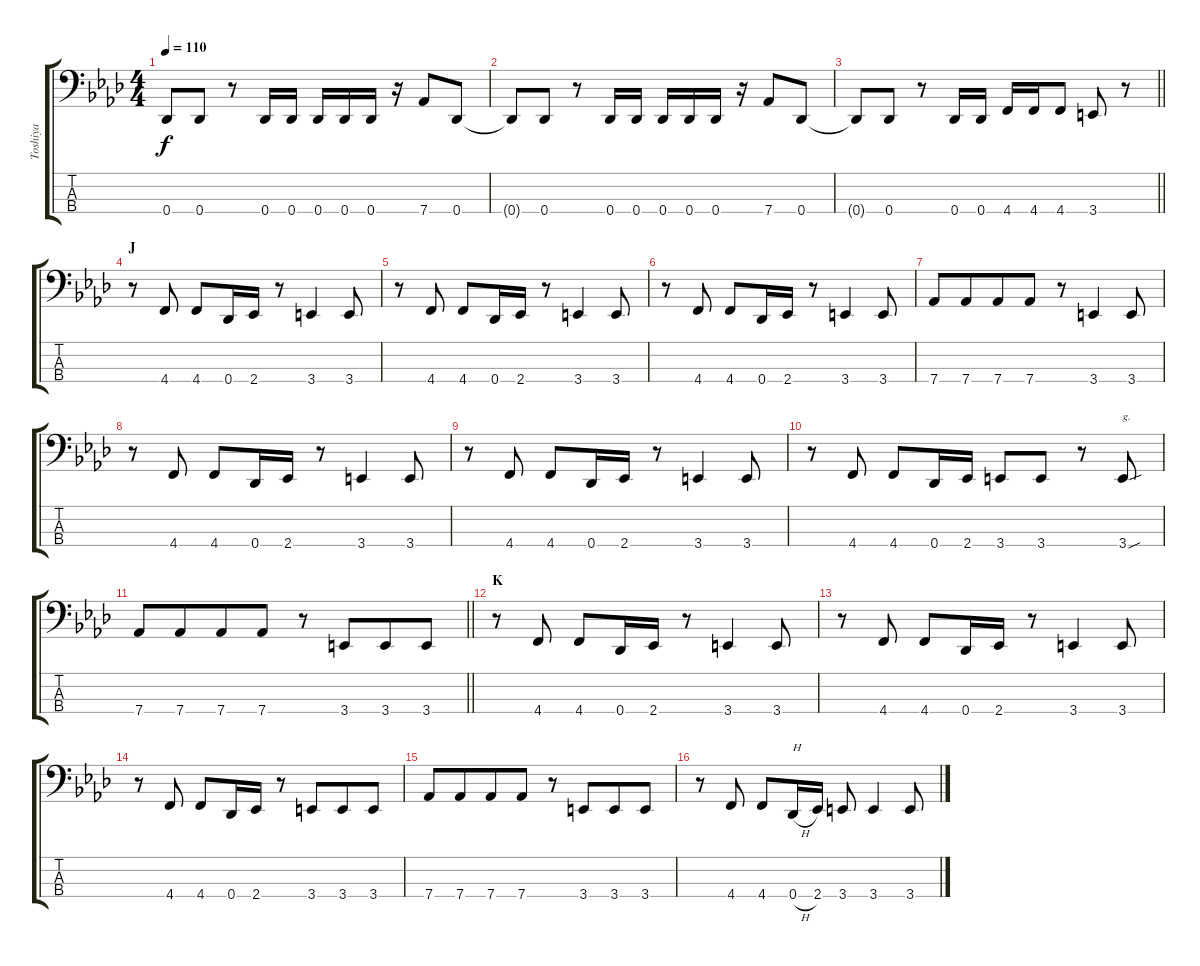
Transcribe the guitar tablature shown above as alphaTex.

\track ("Toshiya" "Toshiya") {instrument electricbasspick}
\staff {score tabs}
\tuning (Gb2 Db2 Ab1 Db1) {hide}
\ts (4 4)
\tempo 110
\clef f4
\ks fminor
0.4{t}.8{dy f} 0.4.8 r.8 0.4.16 0.4.16 0.4.16 0.4.16 0.4.16 r.16 7.4.8 0.4.8 |
0.4{t}.8 0.4.8 r.8 0.4.16 0.4.16 0.4.16 0.4.16 0.4.16 r.16 7.4.8 0.4.8 |
\barLineRight lightlight
0.4{t}.8 0.4.8 r.8 0.4.16 0.4.16 4.4.16 4.4.16 4.4.8 3.4.8 r.8 |
\section ("" "J")
r.8 4.4.8 4.4.8 0.4.16 2.4.16 r.8 3.4.4 3.4.8 |
r.8 4.4.8 4.4.8 0.4.16 2.4.16 r.8 3.4.4 3.4.8 |
r.8 4.4.8 4.4.8 0.4.16 2.4.16 r.8 3.4.4 3.4.8 |
7.4.8 7.4.8{beam merge} 7.4.8 7.4.8 r.8 3.4.4 3.4.8 |
r.8 4.4.8 4.4.8 0.4.16 2.4.16 r.8 3.4.4 3.4.8 |
r.8 4.4.8 4.4.8 0.4.16 2.4.16 r.8 3.4.4 3.4.8 |
r.8 4.4.8 4.4.8 0.4.16 2.4.16 3.4.8 3.4.8 r.8 3.4{sou}.8{txt "g."} |
\barLineRight lightlight
7.4.8 7.4.8{beam merge} 7.4.8 7.4.8 r.8 3.4.8{beam merge} 3.4.8 3.4.8 |
\section ("" "K")
r.8 4.4.8 4.4.8 0.4.16 2.4.16 r.8 3.4.4 3.4.8 |
r.8 4.4.8 4.4.8 0.4.16 2.4.16 r.8 3.4.4 3.4.8 |
r.8 4.4.8 4.4.8 0.4.16 2.4.16 r.8 3.4.8{beam merge} 3.4.8 3.4.8 |
7.4.8 7.4.8{beam merge} 7.4.8 7.4.8 r.8 3.4.8{beam merge} 3.4.8 3.4.8 |
r.8 4.4.8 4.4.8 0.4{h}.16{txt "H"} 2.4.16 3.4.8 3.4.4 3.4.8
